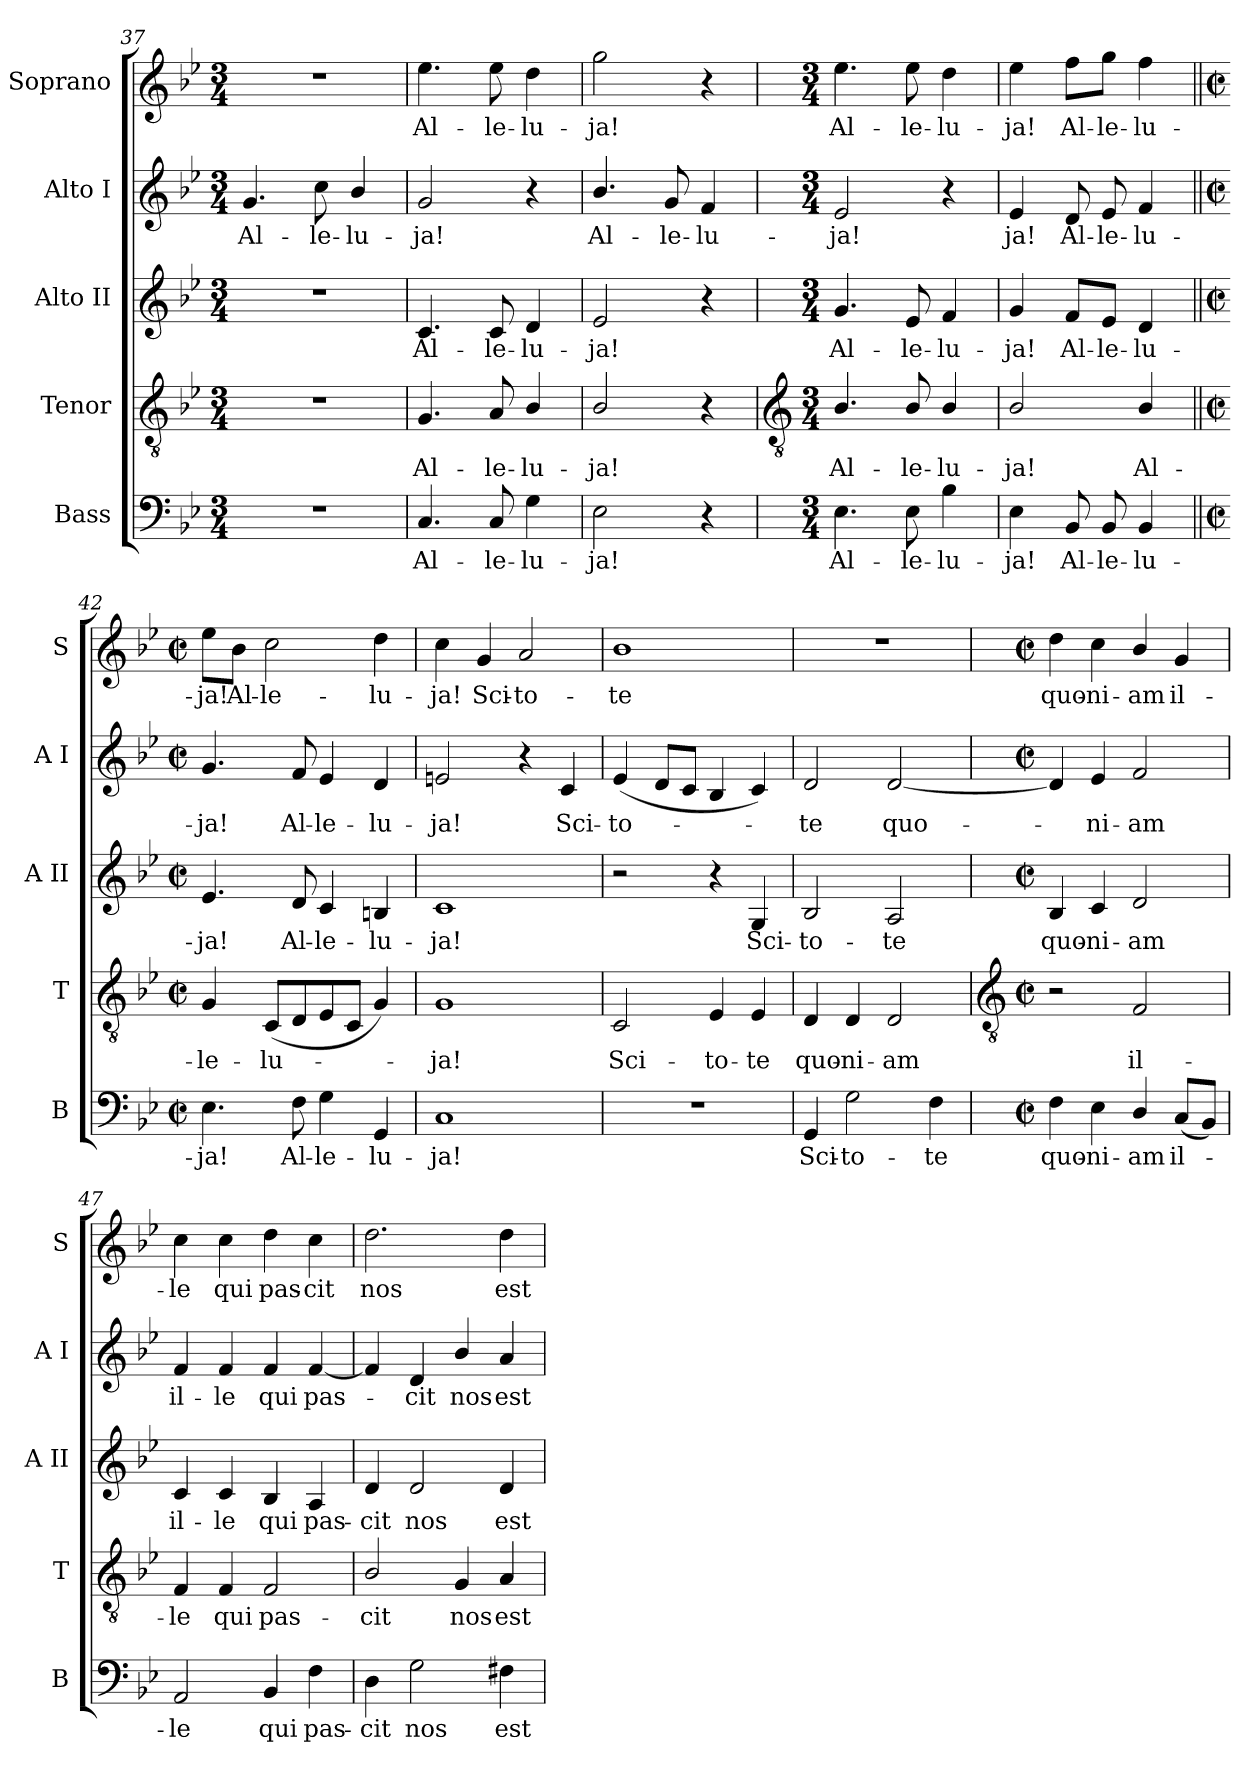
**kern	**text	**kern	**text	**kern	**text	**kern	**text	**kern	**text
*part5	*part5	*part4	*part4	*part3	*part3	*part2	*part2	*part1	*part1
*staff5	*staff5	*staff4	*staff4	*staff3	*staff3	*staff2	*staff2	*staff1	*staff1
*I"Bass	*	*I"Tenor	*	*I"Alto II	*	*I"Alto I	*	*I"Soprano	*
*I'B	*	*I'T	*	*I'A II	*	*I'A I	*	*I'S	*
*clefF4	*	*clefGv2	*	*clefG2	*	*clefG2	*	*clefG2	*
*k[b-e-]	*	*k[b-e-]	*	*k[b-e-]	*	*k[b-e-]	*	*k[b-e-]	*
*B-:	*	*B-:	*	*B-:	*	*B-:	*	*B-:	*
*M3/4	*	*M3/4	*	*M3/4	*	*M3/4	*	*M3/4	*
=37	=37	=37	=37	=37	=37	=37	=37	=37	=37
!LO:N:vis=1	!	!LO:N:vis=1	!	!LO:N:vis=1	!	!	!LO:LY:b	!LO:N:vis=1	!
2.r	.	2.r	.	2.r	.	4.g	Al-	2.r	.
!	!	!	!	!	!	!	!LO:LY:b	!	!
.	.	.	.	.	.	8cc	-le-	.	.
!	!	!	!	!	!	!	!LO:LY:b	!	!
.	.	.	.	.	.	4b-/	-lu-	.	.
=38	=38	=38	=38	=38	=38	=38	=38	=38	=38
!	!LO:LY:b	!	!LO:LY:b	!	!LO:LY:b	!	!LO:LY:b	!	!LO:LY:b
4.C	Al-	4.G	Al-	4.c	Al-	2g	-ja!	4.ee-	Al-
!	!LO:LY:b	!	!LO:LY:b	!	!LO:LY:b	!	!	!	!LO:LY:b
8C	-le-	8A	-le-	8c	-le-	.	.	8ee-	-le-
!	!LO:LY:b	!	!LO:LY:b	!	!LO:LY:b	!	!	!	!LO:LY:b
4G	-lu-	4B-/	-lu-	4d	-lu-	4r	.	4dd	-lu-
=39	=39	=39	=39	=39	=39	=39	=39	=39	=39
!	!LO:LY:b	!	!LO:LY:b	!	!LO:LY:b	!	!LO:LY:b	!	!LO:LY:b
2E-	-ja!	2B-/	-ja!	2e-	-ja!	4.b-/	Al-	2gg	-ja!
!	!	!	!	!	!	!	!LO:LY:b	!	!
.	.	.	.	.	.	8g	-le-	.	.
!	!	!	!	!	!	!	!LO:LY:b	!	!
4r	.	4r	.	4r	.	4f	-lu-	4r	.
!!LO:LB:g=z
=40	=40	=40	=40	=40	=40	=40	=40	=40	=40
*	*	*clefGv2	*	*	*	*	*	*	*
*M3/4	*	*M3/4	*	*M3/4	*	*M3/4	*	*M3/4	*
!	!LO:LY:b	!	!LO:LY:b	!	!LO:LY:b	!	!LO:LY:b	!	!LO:LY:b
4.E-	Al-	4.B-/	Al-	4.g	Al-	2e-	-ja!	4.ee-	Al-
!	!LO:LY:b	!	!LO:LY:b	!	!LO:LY:b	!	!	!	!LO:LY:b
8E-	-le-	8B-/	-le-	8e-	-le-	.	.	8ee-	-le-
!	!LO:LY:b	!	!LO:LY:b	!	!LO:LY:b	!	!	!	!LO:LY:b
4B-	-lu-	4B-/	-lu-	4f	-lu-	4r	.	4dd	-lu-
=41	=41	=41	=41	=41	=41	=41	=41	=41	=41
!	!LO:LY:b	!	!LO:LY:b	!	!LO:LY:b	!	!LO:LY:b	!	!LO:LY:b
4E-	-ja!	2B-/	-ja!	4g	-ja!	4e-	ja!	4ee-	-ja!
!	!LO:LY:b	!	!	!	!LO:LY:b	!	!LO:LY:b	!	!LO:LY:b
8BB-	Al-	.	.	8f/L	Al-	8d	Al-	8ff\L	Al-
!	!LO:LY:b	!	!	!	!LO:LY:b	!	!LO:LY:b	!	!LO:LY:b
8BB-	-le-	.	.	8e-/J	-le-	8e-	-le-	8gg\J	-le-
!	!LO:LY:b	!	!LO:LY:b	!	!LO:LY:b	!	!LO:LY:b	!	!LO:LY:b
4BB-	-lu-	4B-/	Al-	4d	-lu-	4f	-lu-	4ff	-lu-
=42||	=42||	=42||	=42||	=42||	=42||	=42||	=42||	=42||	=42||
*M2/2	*	*M2/2	*	*M2/2	*	*M2/2	*	*M2/2	*
*met(c|)	*	*met(c|)	*	*met(c|)	*	*met(c|)	*	*met(c|)	*
!	!LO:LY:b	!	!LO:LY:b	!	!LO:LY:b	!	!LO:LY:b	!	!LO:LY:b
4.E-	-ja!	4G	-le-	4.e-	-ja!	4.g	-ja!	8ee-\L	-ja!
!	!	!	!	!	!	!	!	!	!LO:LY:b
.	.	.	.	.	.	.	.	8b-\J	Al-
!	!	!	!LO:LY:b	!	!	!	!	!	!LO:LY:b
.	.	(<8CL	-lu-	.	.	.	.	2cc	-le-
!	!LO:LY:b	!	!	!	!LO:LY:b	!	!LO:LY:b	!	!
8F	Al-	8D	.	8d	Al-	8f	Al-	.	.
!	!LO:LY:b	!	!	!	!LO:LY:b	!	!LO:LY:b	!	!
4G	-le-	8E-	.	4c	-le-	4e-	-le-	.	.
.	.	8CJ	.	.	.	.	.	.	.
!	!LO:LY:b	!	!	!	!LO:LY:b	!	!LO:LY:b	!	!LO:LY:b
4GG	-lu-	4G)	.	4Bn	-lu-	4d	-lu-	4dd	-lu-
=43	=43	=43	=43	=43	=43	=43	=43	=43	=43
!	!LO:LY:b	!	!LO:LY:b	!	!LO:LY:b	!	!LO:LY:b	!	!LO:LY:b
1C	-ja!	1G	ja!	1c	-ja!	2en	-ja!	4cc	-ja!
!	!	!	!	!	!	!	!	!	!LO:LY:b
.	.	.	.	.	.	.	.	4g	Sci-
!	!	!	!	!	!	!	!	!	!LO:LY:b
.	.	.	.	.	.	4r	.	2a	-to-
!	!	!	!	!	!	!	!LO:LY:b	!	!
.	.	.	.	.	.	4c	Sci-	.	.
=44	=44	=44	=44	=44	=44	=44	=44	=44	=44
!	!	!	!LO:LY:b	!	!	!	!LO:LY:b	!	!LO:LY:b
1r	.	2C	Sci-	2r	.	(<4e-	-to-	1b-	-te
.	.	.	.	.	.	8dL	.	.	.
.	.	.	.	.	.	8cJ	.	.	.
!	!	!	!LO:LY:b	!	!	!	!	!	!
.	.	4E-	-to-	4r	.	4B-	.	.	.
!	!	!	!LO:LY:b	!	!LO:LY:b	!	!	!	!
.	.	4E-	-te	4G	Sci-	4c)	.	.	.
=45	=45	=45	=45	=45	=45	=45	=45	=45	=45
!	!LO:LY:b	!	!LO:LY:b	!	!LO:LY:b	!	!LO:LY:b	!	!
4GG	Sci-	4D	quo-	2B-	-to-	2d	te	1r	.
!	!LO:LY:b	!	!LO:LY:b	!	!	!	!	!	!
2G	-to-	4D	-ni-	.	.	.	.	.	.
!	!	!	!LO:LY:b	!	!LO:LY:b	!	!LO:LY:b	!	!
.	.	2D	-am	2A	-te	[2d	quo-	.	.
!	!LO:LY:b	!	!	!	!	!	!	!	!
4F	-te	.	.	.	.	.	.	.	.
!!LO:LB:g=z
=46	=46	=46	=46	=46	=46	=46	=46	=46	=46
*	*	*clefGv2	*	*	*	*	*	*	*
*M2/2	*	*M2/2	*	*M2/2	*	*M2/2	*	*M2/2	*
*met(c|)	*	*met(c|)	*	*met(c|)	*	*met(c|)	*	*met(c|)	*
!	!LO:LY:b	!	!	!	!LO:LY:b	!	!	!	!LO:LY:b
4F	quo-	2r	.	4B-	quo-	4d]	.	4dd	quo-
!	!LO:LY:b	!	!	!	!LO:LY:b	!	!LO:LY:b	!	!LO:LY:b
4E-	-ni-	.	.	4c	-ni-	4e-	ni-	4cc	-ni-
!	!LO:LY:b	!	!LO:LY:b	!	!LO:LY:b	!	!LO:LY:b	!	!LO:LY:b
4D/	-am	2F	il-	2d	-am	2f	-am	4b-/	-am
!	!LO:LY:b	!	!	!	!	!	!	!	!LO:LY:b
(<8CL	il-	.	.	.	.	.	.	4g	il-
8BB-J)	.	.	.	.	.	.	.	.	.
=47	=47	=47	=47	=47	=47	=47	=47	=47	=47
!	!LO:LY:b	!	!LO:LY:b	!	!LO:LY:b	!	!LO:LY:b	!	!LO:LY:b
2AA	le	4F	-le	4c	il-	4f	il-	4cc	-le
!	!	!	!LO:LY:b	!	!LO:LY:b	!	!LO:LY:b	!	!LO:LY:b
.	.	4F	qui	4c	-le	4f	-le	4cc	qui
!	!LO:LY:b	!	!LO:LY:b	!	!LO:LY:b	!	!LO:LY:b	!	!LO:LY:b
4BB-	qui	2F	pas-	4B-	qui	4f	qui	4dd	pas-
!	!LO:LY:b	!	!	!	!LO:LY:b	!	!LO:LY:b	!	!LO:LY:b
4F	pas-	.	.	4A	pas-	[4f	pas-	4cc	-cit
=48	=48	=48	=48	=48	=48	=48	=48	=48	=48
!	!LO:LY:b	!	!LO:LY:b	!	!LO:LY:b	!	!	!	!LO:LY:b
4D	-cit	2B-/	-cit	4d	-cit	4f]	.	2.dd	nos
!	!LO:LY:b	!	!	!	!LO:LY:b	!	!LO:LY:b	!	!
2G	nos	.	.	2d	nos	4d	cit	.	.
!	!	!	!LO:LY:b	!	!	!	!LO:LY:b	!	!
.	.	4G	nos	.	.	4b-/	nos	.	.
!	!LO:LY:b	!	!LO:LY:b	!	!LO:LY:b	!	!LO:LY:b	!	!LO:LY:b
4F#X	est	4A	est	4d	est	4a	est	4dd	est
=	=	=	=	=	=	=	=	=	=
*-	*-	*-	*-	*-	*-	*-	*-	*-	*-
